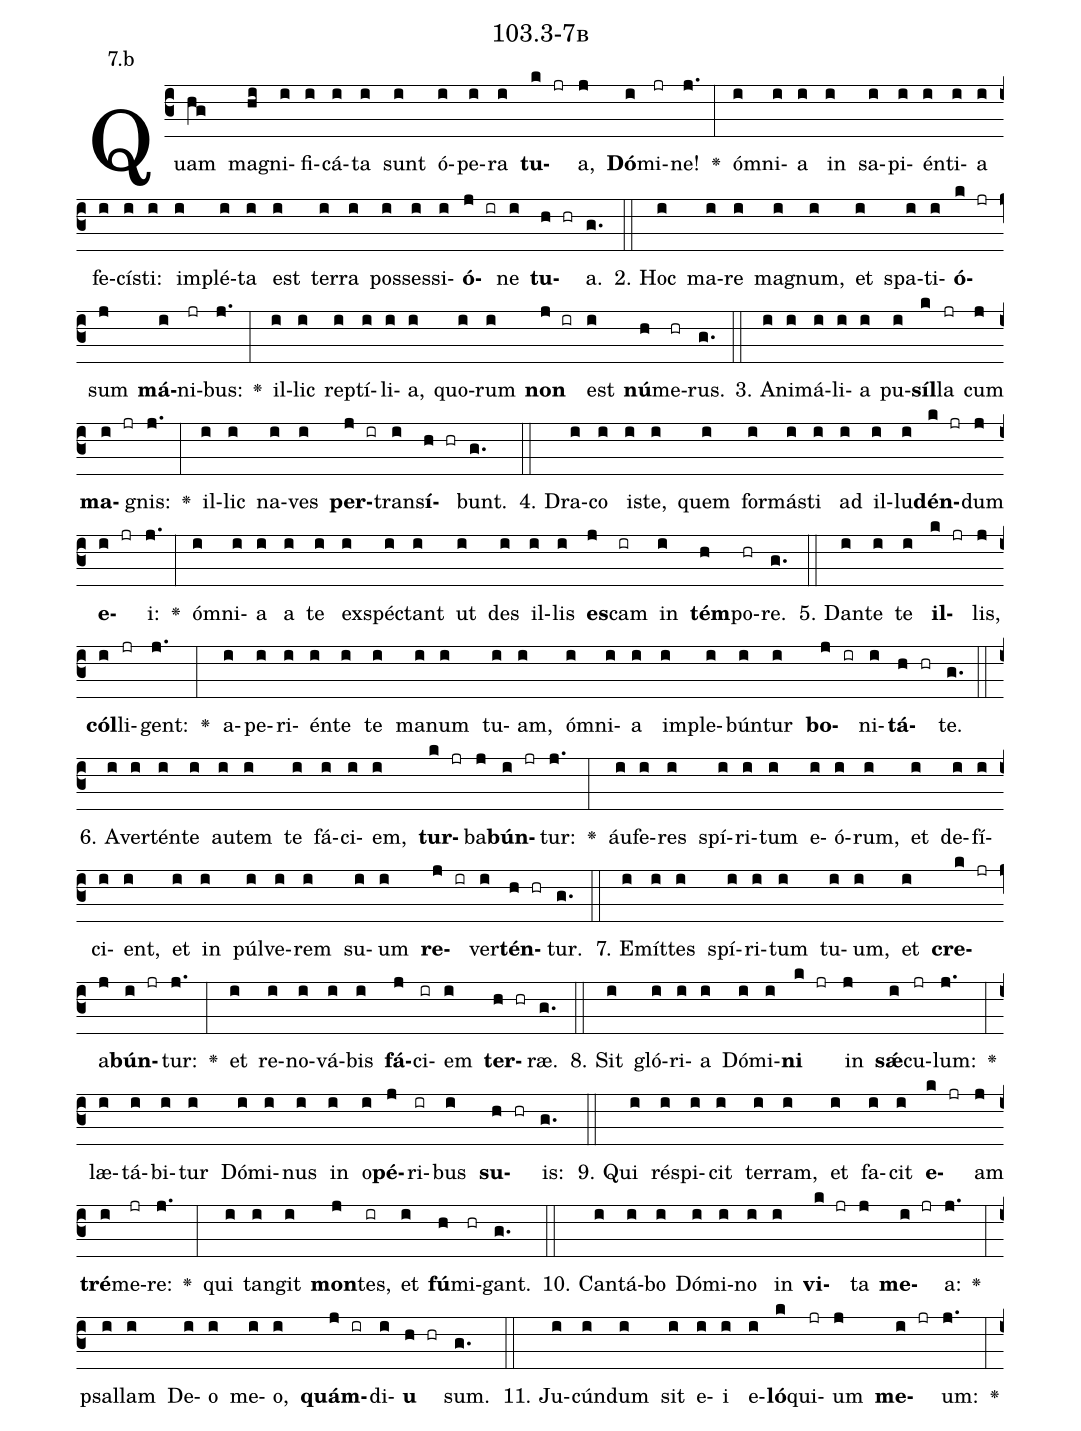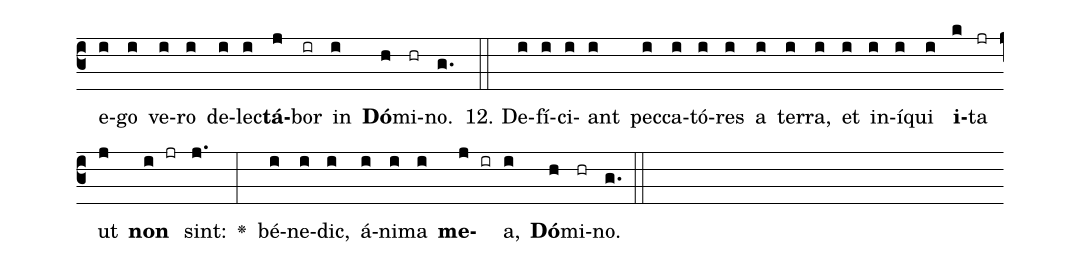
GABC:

name: 103.3-7b;
annotation: 7.b;
%%
(c3)Quam(hg) ma(hi)gni(i)fi(i)cá(i)ta(i) sunt(i) ó(i)pe(i)ra(i) <b>tu</b>(k jr)a,(j) <b>Dó</b>(i)mi(jr)ne!(j.) <v>\greheightstar</v>(:) óm(i)ni(i)a(i) in(i) sa(i)pi(i)én(i)ti(i)a(i) fe(i)cís(i)ti:(i) im(i)plé(i)ta(i) est(i) ter(i)ra(i) pos(i)ses(i)si(i)<b>ó</b>(j ir)ne(i) <b>tu</b>(h hr)a.(g.) (::)
2. Hoc(i) ma(i)re(i) ma(i)gnum,(i) et(i) spa(i)ti(i)<b>ó</b>(k jr)sum(j) <b>má</b>(i)ni(jr)bus:(j.) <v>\greheightstar</v>(:) il(i)lic(i) rep(i)tí(i)li(i)a,(i) quo(i)rum(i) <b>non</b>(j ir) est(i) <b>nú</b>(h)me(hr)rus.(g.) (::)
3. A(i)ni(i)má(i)li(i)a(i) pu(i)<b>síl</b>(k)la(jr) cum(j) <b>ma</b>(i jr)gnis:(j.) <v>\greheightstar</v>(:) il(i)lic(i) na(i)ves(i) <b>per</b>(j ir)trans(i)<b>í</b>(h hr)bunt.(g.) (::)
4. Dra(i)co(i) is(i)te,(i) quem(i) for(i)más(i)ti(i) ad(i) il(i)lu(i)<b>dén</b>(k jr)dum(j) <b>e</b>(i jr)i:(j.) <v>\greheightstar</v>(:) óm(i)ni(i)a(i) a(i) te(i) ex(i)spéc(i)tant(i) ut(i) des(i) il(i)lis(i) <b>es</b>(j)cam(ir) in(i) <b>tém</b>(h)po(hr)re.(g.) (::)
5. Dan(i)te(i) te(i) <b>il</b>(k jr)lis,(j) <b>cól</b>(i)li(jr)gent:(j.) <v>\greheightstar</v>(:) a(i)pe(i)ri(i)én(i)te(i) te(i) ma(i)num(i) tu(i)am,(i) óm(i)ni(i)a(i) im(i)ple(i)bún(i)tur(i) <b>bo</b>(j ir)ni(i)<b>tá</b>(h hr)te.(g.) (::)
6. A(i)ver(i)tén(i)te(i) au(i)tem(i) te(i) fá(i)ci(i)em,(i) <b>tur</b>(k jr)ba(j)<b>bún</b>(i jr)tur:(j.) <v>\greheightstar</v>(:) áu(i)fe(i)res(i) spí(i)ri(i)tum(i) e(i)ó(i)rum,(i) et(i) de(i)fí(i)ci(i)ent,(i) et(i) in(i) púl(i)ve(i)rem(i) su(i)um(i) <b>re</b>(j ir)ver(i)<b>tén</b>(h hr)tur.(g.) (::)
7. E(i)mít(i)tes(i) spí(i)ri(i)tum(i) tu(i)um,(i) et(i) <b>cre</b>(k jr)a(j)<b>bún</b>(i jr)tur:(j.) <v>\greheightstar</v>(:) et(i) re(i)no(i)vá(i)bis(i) <b>fá</b>(j)ci(ir)em(i) <b>ter</b>(h hr)ræ.(g.) (::)
8. Sit(i) gló(i)ri(i)a(i) Dó(i)mi(i)<b>ni</b>(k jr) in(j) <b>sǽ</b>(i)cu(jr)lum:(j.) <v>\greheightstar</v>(:) læ(i)tá(i)bi(i)tur(i) Dó(i)mi(i)nus(i) in(i) o(i)<b>pé</b>(j)ri(ir)bus(i) <b>su</b>(h hr)is:(g.) (::)
9. Qui(i) ré(i)spi(i)cit(i) ter(i)ram,(i) et(i) fa(i)cit(i) <b>e</b>(k jr)am(j) <b>tré</b>(i)me(jr)re:(j.) <v>\greheightstar</v>(:) qui(i) tan(i)git(i) <b>mon</b>(j)tes,(ir) et(i) <b>fú</b>(h)mi(hr)gant.(g.) (::)
10. Can(i)tá(i)bo(i) Dó(i)mi(i)no(i) in(i) <b>vi</b>(k jr)ta(j) <b>me</b>(i jr)a:(j.) <v>\greheightstar</v>(:) psal(i)lam(i) De(i)o(i) me(i)o,(i) <b>quám</b>(j ir)di(i)<b>u</b>(h hr) sum.(g.) (::)
11. Ju(i)cún(i)dum(i) sit(i) e(i)i(i) e(i)<b>ló</b>(k)qui(jr)um(j) <b>me</b>(i jr)um:(j.) <v>\greheightstar</v>(:) e(i)go(i) ve(i)ro(i) de(i)lec(i)<b>tá</b>(j)bor(ir) in(i) <b>Dó</b>(h)mi(hr)no.(g.) (::)
12. De(i)fí(i)ci(i)ant(i) pec(i)ca(i)tó(i)res(i) a(i) ter(i)ra,(i) et(i) in(i)í(i)qui(i) <b>i</b>(k)ta(jr) ut(j) <b>non</b>(i jr) sint:(j.) <v>\greheightstar</v>(:) bé(i)ne(i)dic,(i) á(i)ni(i)ma(i) <b>me</b>(j ir)a,(i) <b>Dó</b>(h)mi(hr)no.(g.) (::)
